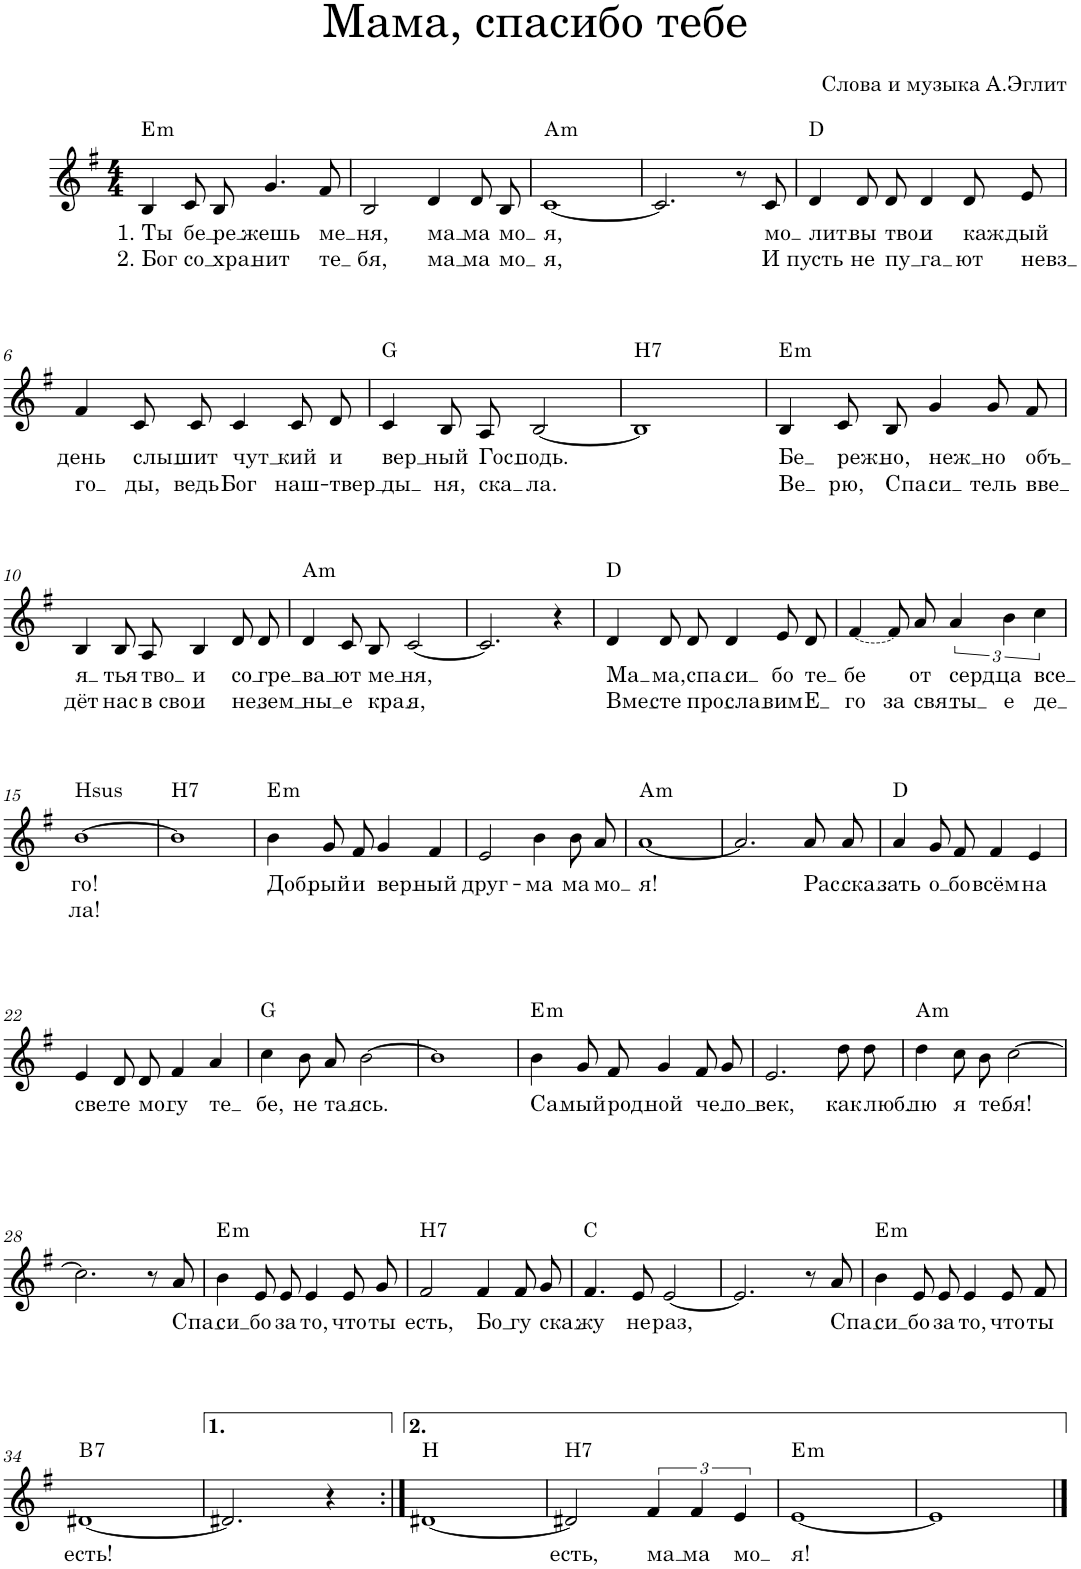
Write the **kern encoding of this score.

**kern	**text	**text	**harte
*part1	*part1	*part1	*part1
*staff1	*staff1	*staff1	*
*I"Piano	*	*	*
*I'Pno.	*	*	*
*clefG2	*	*	*
*k[f#]	*	*	*
*M4/4	*	*	*
=1	=1	=1	=1
!	!LO:LY:b	!LO:LY:b	!LO:H:kt=m
4B/	1. Ты	2. Бог	E:min
!	!LO:LY:b	!LO:LY:b	!
8c/L	бе	со	.
!	!LO:LY:b	!LO:LY:b	!
8B/J	ре	хра	.
!	!LO:LY:b	!LO:LY:b	!
4.g/	жешь	нит	.
!	!LO:LY:b	!LO:LY:b	!
8f#/	ме	те	.
=2	=2	=2	=2
!	!LO:LY:b	!LO:LY:b	!
2B/	ня,	бя,	.
!	!LO:LY:b	!LO:LY:b	!
4d/	ма	ма	.
!	!LO:LY:b	!LO:LY:b	!
8d/L	ма	ма	.
!	!LO:LY:b	!LO:LY:b	!
8B/J	мо	мо	.
=3	=3	=3	=3
!	!LO:LY:b	!LO:LY:b	!LO:H:kt=m
[1c	я,	я,	A:min
=4	=4	=4	=4
2.c/]	.	.	.
8r	.	.	.
!	!LO:LY:b	!LO:LY:b	!
8c/	мо	И	.
=5	=5	=5	=5
!	!LO:LY:b	!LO:LY:b	!
4d/	лит	пусть	D:maj
!	!LO:LY:b	!LO:LY:b	!
8d/L	вы	не	.
!	!LO:LY:b	!LO:LY:b	!
8d/J	тво	пу	.
!	!LO:LY:b	!LO:LY:b	!
4d/	и	га	.
!	!LO:LY:b	!LO:LY:b	!
8d/L	каж	ют	.
!	!LO:LY:b	!LO:LY:b	!
8e/J	дый	невз	.
!!LO:LB:g=z
=6	=6	=6	=6
!	!LO:LY:b	!LO:LY:b	!
4f#/	день	го	.
!	!LO:LY:b	!LO:LY:b	!
8c/L	слы	ды,	.
!	!LO:LY:b	!LO:LY:b	!
8c/J	шит	ведь	.
!	!LO:LY:b	!LO:LY:b	!
4c/	чут	Бог	.
!	!LO:LY:b	!LO:LY:b	!
8c/L	кий	наш-	.
!	!LO:LY:b	!LO:LY:b	!
8d/J	и	-твер	.
=7	=7	=7	=7
!	!LO:LY:b	!LO:LY:b	!
4c/	вер	ды	G:maj
!	!LO:LY:b	!LO:LY:b	!
8B/L	ный	ня,	.
!	!LO:LY:b	!LO:LY:b	!
8A/J	Гос	ска	.
!	!LO:LY:b	!LO:LY:b	!
[2B/	подь.	ла.	.
=8	=8	=8	=8
!	!	!	!LO:H:kt=H7
1B]	.	.	N
=9	=9	=9	=9
!	!LO:LY:b	!LO:LY:b	!LO:H:kt=m
4B/	Бе	Ве	E:min
!	!LO:LY:b	!LO:LY:b	!
8c/L	реж	рю,	.
!	!LO:LY:b	!LO:LY:b	!
8B/J	но,	Спа	.
!	!LO:LY:b	!LO:LY:b	!
4g/	неж	си	.
!	!LO:LY:b	!LO:LY:b	!
8g/L	но	тель	.
!	!LO:LY:b	!LO:LY:b	!
8f#/J	объ	вве	.
!!LO:LB:g=z
=10	=10	=10	=10
!	!LO:LY:b	!LO:LY:b	!
4B/	я	дёт	.
!	!LO:LY:b	!LO:LY:b	!
8B/L	тья	нас	.
!	!LO:LY:b	!LO:LY:b	!
8A/J	тво	в сво	.
!	!LO:LY:b	!LO:LY:b	!
4B/	и	и	.
!	!LO:LY:b	!LO:LY:b	!
8d/L	со	не	.
!	!LO:LY:b	!LO:LY:b	!
8d/J	гре	зем	.
=11	=11	=11	=11
!	!LO:LY:b	!LO:LY:b	!LO:H:kt=m
4d/	ва	ны	A:min
!	!LO:LY:b	!LO:LY:b	!
8c/L	ют	е	.
!	!LO:LY:b	!LO:LY:b	!
8B/J	ме	кра	.
!	!LO:LY:b	!LO:LY:b	!
[2c/	ня,	я,	.
=12	=12	=12	=12
2.c/]	.	.	.
4r	.	.	.
=13	=13	=13	=13
!	!LO:LY:b	!LO:LY:b	!
4d/	Ма	Вме	D:maj
!	!LO:LY:b	!LO:LY:b	!
8d/L	ма,	сте	.
!	!LO:LY:b	!LO:LY:b	!
8d/J	спа	про	.
!	!LO:LY:b	!LO:LY:b	!
4d/	си	сла	.
!	!LO:LY:b	!LO:LY:b	!
8e/L	бо	вим	.
!	!LO:LY:b	!LO:LY:b	!
8d/J	те	Е	.
=14	=14	=14	=14
!LO:T:dash	!LO:LY:b	!LO:LY:b	!
[4f#/	бе	го	.
!	!	!LO:LY:b	!
8f#/L]	.	за	.
!	!LO:LY:b	!LO:LY:b	!
8a/J	от	свя	.
!	!LO:LY:b	!LO:LY:b	!
6a/	серд	ты	.
!	!LO:LY:b	!LO:LY:b	!
6b\	ца	е	.
!	!LO:LY:b	!LO:LY:b	!
6cc\	все	де	.
!!LO:LB:g=z
=15	=15	=15	=15
!	!LO:LY:b	!LO:LY:b	!LO:H:kt=Hsus
[1b	го!	ла!	N
=16	=16	=16	=16
!	!	!	!LO:H:kt=H7
1b]	.	.	N
=17	=17	=17	=17
!	!LO:LY:b	!	!LO:H:kt=m
4b\	Доб	.	E:min
!	!LO:LY:b	!	!
8g/L	рый	.	.
!	!LO:LY:b	!	!
8f#/J	и	.	.
!	!LO:LY:b	!	!
4g/	вер	.	.
!	!LO:LY:b	!	!
4f#/	ный	.	.
=18	=18	=18	=18
!	!LO:LY:b	!	!
2e/	друг-	.	.
!	!LO:LY:b	!	!
4b\	-ма	.	.
!	!LO:LY:b	!	!
8b/L	ма	.	.
!	!LO:LY:b	!	!
8a/J	мо	.	.
=19	=19	=19	=19
!	!LO:LY:b	!	!LO:H:kt=m
[1a	я!	.	A:min
=20	=20	=20	=20
2.a/]	.	.	.
!	!LO:LY:b	!	!
8a/L	Рас	.	.
!	!LO:LY:b	!	!
8a/J	ска	.	.
=21	=21	=21	=21
!	!LO:LY:b	!	!
4a/	зать	.	D:maj
!	!LO:LY:b	!	!
8g/L	о	.	.
!	!LO:LY:b	!	!
8f#/J	бо	.	.
!	!LO:LY:b	!	!
4f#/	всём	.	.
!	!LO:LY:b	!	!
4e/	на	.	.
!!LO:LB:g=z
=22	=22	=22	=22
!	!LO:LY:b	!	!
4e/	све	.	.
!	!LO:LY:b	!	!
8d/L	те	.	.
!	!LO:LY:b	!	!
8d/J	мо	.	.
!	!LO:LY:b	!	!
4f#/	гу	.	.
!	!LO:LY:b	!	!
4a/	те	.	.
=23	=23	=23	=23
!	!LO:LY:b	!	!
4cc\	бе,	.	G:maj
!	!LO:LY:b	!	!
8b/L	не	.	.
!	!LO:LY:b	!	!
8a/J	та	.	.
!	!LO:LY:b	!	!
[2b\	ясь.	.	.
=24	=24	=24	=24
1b]	.	.	.
=25	=25	=25	=25
!	!LO:LY:b	!	!LO:H:kt=m
4b\	Са	.	E:min
!	!LO:LY:b	!	!
8g/L	мый	.	.
!	!LO:LY:b	!	!
8f#/J	род	.	.
!	!LO:LY:b	!	!
4g/	ной	.	.
!	!LO:LY:b	!	!
8f#/L	че	.	.
!	!LO:LY:b	!	!
8g/J	ло	.	.
=26	=26	=26	=26
!	!LO:LY:b	!	!
2.e/	век,	.	.
!	!LO:LY:b	!	!
8dd\L	как	.	.
!	!LO:LY:b	!	!
8dd\J	люб	.	.
=27	=27	=27	=27
!	!LO:LY:b	!	!LO:H:kt=m
4dd\	лю	.	A:min
!	!LO:LY:b	!	!
8cc\L	я	.	.
!	!LO:LY:b	!	!
8b\J	те	.	.
!	!LO:LY:b	!	!
[2cc\	бя!	.	.
!!LO:LB:g=z
=28	=28	=28	=28
2.cc\]	.	.	.
8r	.	.	.
!	!LO:LY:b	!	!
8a/	Спа	.	.
=29	=29	=29	=29
!	!LO:LY:b	!	!LO:H:kt=m
4b\	си	.	E:min
!	!LO:LY:b	!	!
8e/L	бо	.	.
!	!LO:LY:b	!	!
8e/J	за	.	.
!	!LO:LY:b	!	!
4e/	то,	.	.
!	!LO:LY:b	!	!
8e/L	что	.	.
!	!LO:LY:b	!	!
8g/J	ты	.	.
=30	=30	=30	=30
!	!LO:LY:b	!	!LO:H:kt=H7
2f#/	есть,	.	N
!	!LO:LY:b	!	!
4f#/	Бо	.	.
!	!LO:LY:b	!	!
8f#/L	гу	.	.
!	!LO:LY:b	!	!
8g/J	ска	.	.
=31	=31	=31	=31
!	!LO:LY:b	!	!
4.f#/	жу	.	C:maj
!	!LO:LY:b	!	!
8e/	не	.	.
!	!LO:LY:b	!	!
[2e/	раз,	.	.
=32	=32	=32	=32
2.e/]	.	.	.
8r	.	.	.
!	!LO:LY:b	!	!
8a/	Спа	.	.
=33	=33	=33	=33
!	!LO:LY:b	!	!LO:H:kt=m
4b\	си	.	E:min
!	!LO:LY:b	!	!
8e/L	бо	.	.
!	!LO:LY:b	!	!
8e/J	за	.	.
!	!LO:LY:b	!	!
4e/	то,	.	.
!	!LO:LY:b	!	!
8e/L	что	.	.
!	!LO:LY:b	!	!
8f#/J	ты	.	.
!!LO:LB:g=z
=34	=34	=34	=34
!	!LO:LY:b	!	!LO:H:kt=7
[1d#X	есть!	.	B:7
=35	=35	=35	=35
2.d#X/]	.	.	.
4r	.	.	.
=36:|!	=36:|!	=36:|!	=36:|!
!	!	!	!LO:H:kt=H
[1d#X	.	.	N
=37	=37	=37	=37
!	!LO:LY:b	!	!LO:H:kt=H7
2d#X/]	есть,	.	N
!	!LO:LY:b	!	!
6f#/	ма	.	.
!	!LO:LY:b	!	!
6f#/	ма	.	.
!	!LO:LY:b	!	!
6e/	мо	.	.
=38	=38	=38	=38
!	!LO:LY:b	!	!LO:H:kt=m
[1e	я!	.	E:min
=39	=39	=39	=39
1e]	.	.	.
==	==	==	==
*-	*-	*-	*-
